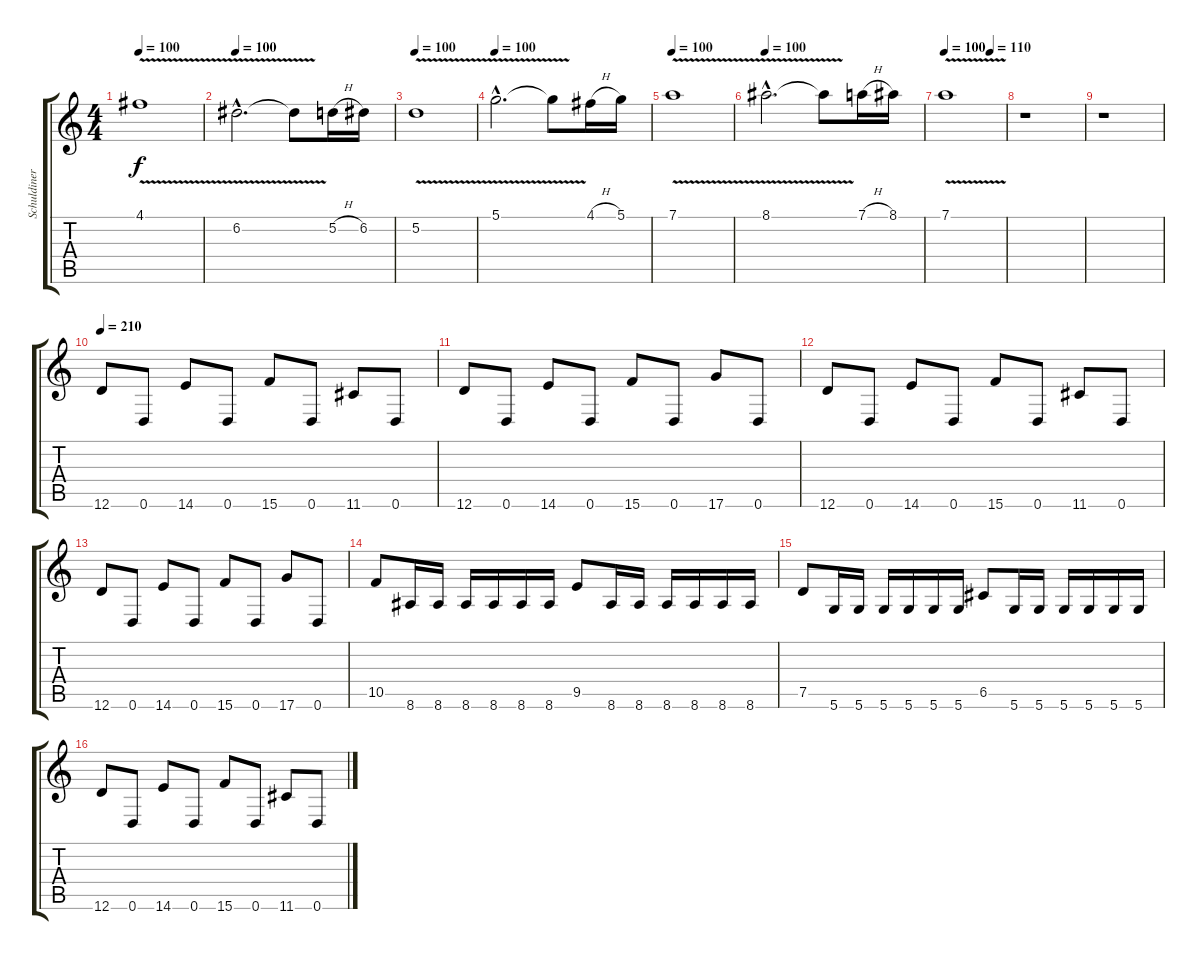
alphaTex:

\track ("Schuldiner" "Schuldiner") {instrument distortionguitar}
\staff {score tabs}
\tuning (D4 A3 F3 C3 G2 D2) {hide}
\ts (4 4)
\tempo 100
\clef g2
\ks c
4.1{v}.1{dy f} |
\tempo 100
6.2{v hac}.2{d} 6.2{t}.8 5.2{h}.16 6.2.16 |
\tempo 100
5.2{v}.1 |
\tempo 100
5.1{v hac}.2{d} 5.1{t}.8 4.1{h}.16 5.1.16 |
\tempo 100
7.1{v}.1 |
\tempo 100
8.1{v hac}.2{d} 8.1{t}.8 7.1{h}.16 8.1.16 |
\tempo 100
\tempo (110 0.75)
7.1{v}.1 |
r.1 |
r.1 |
\tempo 210
12.6.8 0.6.8 14.6.8 0.6.8 15.6.8 0.6.8 11.6.8 0.6.8 |
12.6.8 0.6.8 14.6.8 0.6.8 15.6.8 0.6.8 17.6.8 0.6.8 |
12.6.8 0.6.8 14.6.8 0.6.8 15.6.8 0.6.8 11.6.8 0.6.8 |
12.6.8 0.6.8 14.6.8 0.6.8 15.6.8 0.6.8 17.6.8 0.6.8 |
10.5.8 8.6.16 8.6.16 8.6.16 8.6.16 8.6.16 8.6.16 9.5.8 8.6.16 8.6.16 8.6.16 8.6.16 8.6.16 8.6.16 |
7.5.8 5.6.16 5.6.16 5.6.16 5.6.16 5.6.16 5.6.16 6.5.8 5.6.16 5.6.16 5.6.16 5.6.16 5.6.16 5.6.16 |
12.6.8 0.6.8 14.6.8 0.6.8 15.6.8 0.6.8 11.6.8 0.6.8
